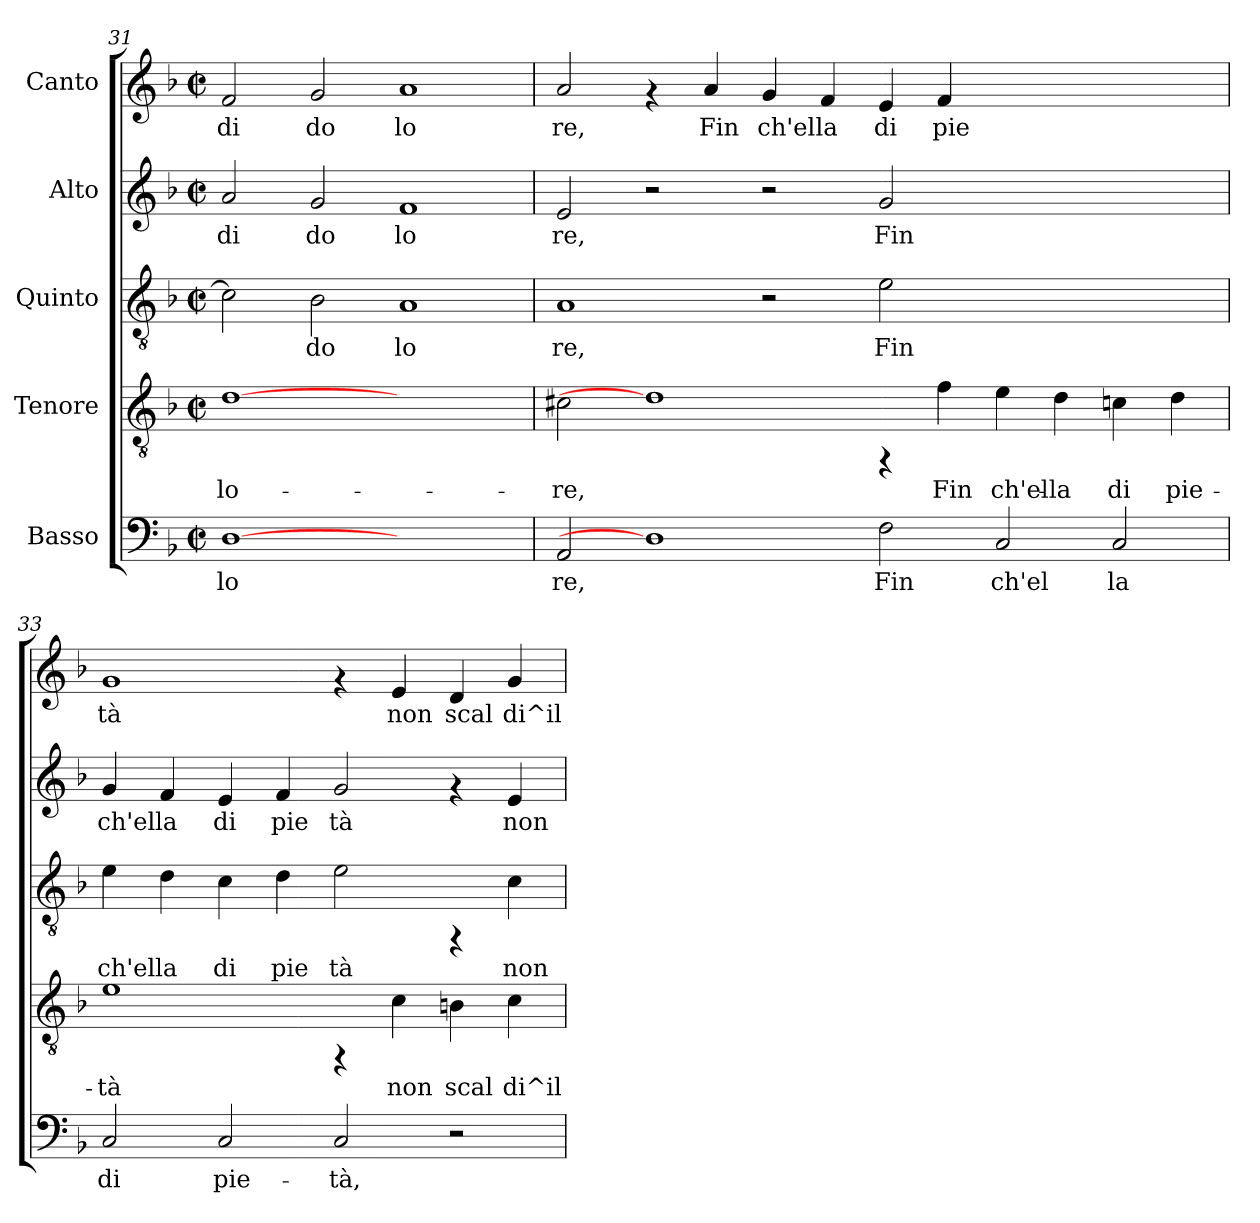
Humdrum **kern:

**kern	**text	**kern	**text	**kern	**text	**kern	**text	**kern	**text
*part5	*part5	*part4	*part4	*part3	*part3	*part2	*part2	*part1	*part1
*staff5	*staff5	*staff4	*staff4	*staff3	*staff3	*staff2	*staff2	*staff1	*staff1
*I"Basso	*	*I"Tenore	*	*I"Quinto	*	*I"Alto	*	*I"Canto	*
*clefF4	*	*clefGv2	*	*clefGv2	*	*clefG2	*	*clefG2	*
*k[b-]	*	*k[b-]	*	*k[b-]	*	*k[b-]	*	*k[b-]	*
*F:	*	*F:	*	*F:	*	*F:	*	*F:	*
*M2/2	*	*M2/2	*	*M2/2	*	*M2/2	*	*M2/2	*
*met(c|)	*	*met(c|)	*	*met(c|)	*	*met(c|)	*	*met(c|)	*
=31	=31	=31	=31	=31	=31	=31	=31	=31	=31
!	!LO:LY:b:cj	!	!LO:LY:b:cj	!	!LO:LY:b:cj	!	!LO:LY:b:cj	!	!LO:LY:b:cj
[1D	lo	[1d	-lo-	2c\]	.	2a/	di	2f/	di
!	!	!	!	!	!LO:LY:b:cj	!	!LO:LY:b:cj	!	!LO:LY:b:cj
.	.	.	.	2B-\	do	2g/	do	2g/	do
!	!	!	!	!	!LO:LY:b:cj	!	!LO:LY:b:cj	!	!LO:LY:b:cj
1ryy	.	1ryy	.	1A	lo	1f	lo	1a	lo
=32	=32	=32	=32	=32	=32	=32	=32	=32	=32
!	!LO:LY:b:cj	!	!LO:LY:b:cj	!	!LO:LY:b:cj	!	!LO:LY:b:cj	!	!LO:LY:b:cj
2AA/	re,	2c#X\	-re,	1A	re,	2e/	re,	2a/	re,
1D]	.	1d]	.	.	.	2r	.	4rf	.
!	!	!	!	!	!	!	!	!	!LO:LY:b:cj
.	.	.	.	.	.	.	.	4a/	Fin
!	!	!	!	!	!	!	!	!	!LO:LY:b:cj
.	.	.	.	2r	.	2r	.	4g/	ch'el
!	!	!	!	!	!	!	!	!	!LO:LY:b:cj
.	.	.	.	.	.	.	.	4f/	la
!	!LO:LY:b:cj	!	!	!	!LO:LY:b:cj	!	!LO:LY:b:cj	!	!LO:LY:b:cj
2F\	Fin	4rFF	.	2e\	Fin	2g/	Fin	4e/	di
!	!	!	!LO:LY:b:cj	!	!	!	!	!	!LO:LY:b:cj
.	.	4f\	Fin	.	.	.	.	4f/	pie
!	!LO:LY:b:cj	!	!LO:LY:b:cj	!	!	!	!	!	!
2C/	ch'el	4e\	ch'el-	1ryy	.	1ryy	.	1ryy	.
!	!	!	!LO:LY:b:cj	!	!	!	!	!	!
.	.	4d\	-la	.	.	.	.	.	.
!	!LO:LY:b:cj	!	!LO:LY:b:cj	!	!	!	!	!	!
2C/	la	4c\	di	.	.	.	.	.	.
!	!	!	!LO:LY:b:cj	!	!	!	!	!	!
.	.	4d\	pie-	.	.	.	.	.	.
!!LO:PB:g=z
=33	=33	=33	=33	=33	=33	=33	=33	=33	=33
!	!LO:LY:b:cj	!	!LO:LY:b:cj	!	!LO:LY:b:cj	!	!LO:LY:b:cj	!	!LO:LY:b:cj
2C/	di	1e	-tà	4e\	ch'el	4g/	ch'el	1g	tà
!	!	!	!	!	!LO:LY:b:cj	!	!LO:LY:b:cj	!	!
.	.	.	.	4d\	la	4f/	la	.	.
!	!LO:LY:b:cj	!	!	!	!LO:LY:b:cj	!	!LO:LY:b:cj	!	!
2C/	pie-	.	.	4c\	di	4e/	di	.	.
!	!	!	!	!	!LO:LY:b:cj	!	!LO:LY:b:cj	!	!
.	.	.	.	4d\	pie	4f/	pie	.	.
!	!LO:LY:b:cj	!	!	!	!LO:LY:b:cj	!	!LO:LY:b:cj	!	!
2C/	-tà,	4rFF	.	2e\	tà	2g/	tà	4rf	.
!	!	!	!LO:LY:b:cj	!	!	!	!	!	!LO:LY:b:cj
.	.	4c\	non	.	.	.	.	4e/	non
!	!	!	!LO:LY:b:cj	!	!	!	!	!	!LO:LY:b:cj
2r	.	4Bn\	scal	4rFF	.	4rf	.	4d/	scal
!	!	!	!LO:LY:b:cj	!	!LO:LY:b:cj	!	!LO:LY:b:cj	!	!LO:LY:b:cj
.	.	4c\	di^il	4c\	non	4e/	non	4g/	di^il
=	=	=	=	=	=	=	=	=	=
*-	*-	*-	*-	*-	*-	*-	*-	*-	*-
